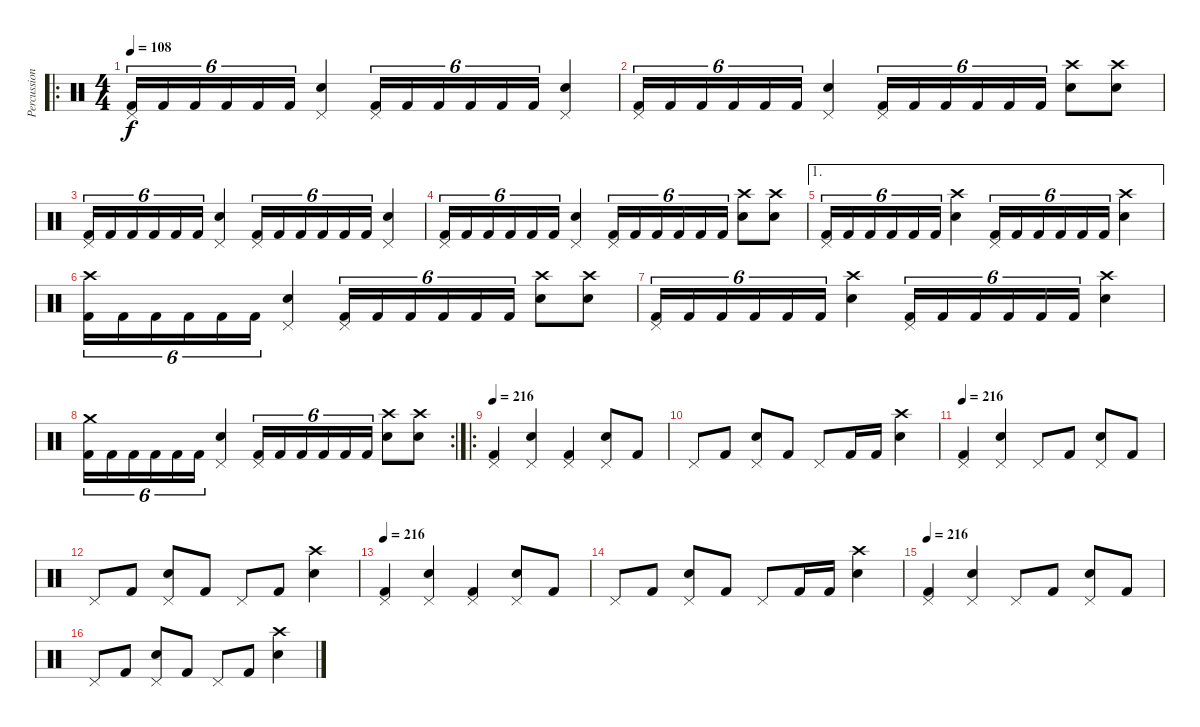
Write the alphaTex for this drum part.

\track ("Percussions" "Percussion") {instrument percussion}
\staff {score}
\articulation defaults
\ro
\ts (4 4)
\tempo 108
\clef neutral
\ks c
("Pedal Hi-Hat (hit)" "Kick (hit) 2").16{tu (6 4) dy f} "Kick (hit) 2".16{tu (6 4)} "Kick (hit) 2".16{tu (6 4)} "Kick (hit) 2".16{tu (6 4)} "Kick (hit) 2".16{tu (6 4)} "Kick (hit) 2".16{tu (6 4)} ("Pedal Hi-Hat (hit)" "Electric Snare (hit)").4 ("Pedal Hi-Hat (hit)" "Kick (hit) 2").16{tu (6 4)} "Kick (hit) 2".16{tu (6 4)} "Kick (hit) 2".16{tu (6 4)} "Kick (hit) 2".16{tu (6 4)} "Kick (hit) 2".16{tu (6 4)} "Kick (hit) 2".16{tu (6 4)} ("Pedal Hi-Hat (hit)" "Electric Snare (hit)").4 |
("Pedal Hi-Hat (hit)" "Kick (hit) 2").16{tu (6 4)} "Kick (hit) 2".16{tu (6 4)} "Kick (hit) 2".16{tu (6 4)} "Kick (hit) 2".16{tu (6 4)} "Kick (hit) 2".16{tu (6 4)} "Kick (hit) 2".16{tu (6 4)} ("Pedal Hi-Hat (hit)" "Electric Snare (hit)").4 ("Pedal Hi-Hat (hit)" "Kick (hit) 2").16{tu (6 4)} "Kick (hit) 2".16{tu (6 4)} "Kick (hit) 2".16{tu (6 4)} "Kick (hit) 2".16{tu (6 4)} "Kick (hit) 2".16{tu (6 4)} "Kick (hit) 2".16{tu (6 4)} ("Crash high (hit)" "Electric Snare (hit)").8 ("Crash high (hit)" "Electric Snare (hit)").8 |
("Pedal Hi-Hat (hit)" "Kick (hit) 2").16{tu (6 4)} "Kick (hit) 2".16{tu (6 4)} "Kick (hit) 2".16{tu (6 4)} "Kick (hit) 2".16{tu (6 4)} "Kick (hit) 2".16{tu (6 4)} "Kick (hit) 2".16{tu (6 4)} ("Pedal Hi-Hat (hit)" "Electric Snare (hit)").4 ("Pedal Hi-Hat (hit)" "Kick (hit) 2").16{tu (6 4)} "Kick (hit) 2".16{tu (6 4)} "Kick (hit) 2".16{tu (6 4)} "Kick (hit) 2".16{tu (6 4)} "Kick (hit) 2".16{tu (6 4)} "Kick (hit) 2".16{tu (6 4)} ("Pedal Hi-Hat (hit)" "Electric Snare (hit)").4 |
("Pedal Hi-Hat (hit)" "Kick (hit) 2").16{tu (6 4)} "Kick (hit) 2".16{tu (6 4)} "Kick (hit) 2".16{tu (6 4)} "Kick (hit) 2".16{tu (6 4)} "Kick (hit) 2".16{tu (6 4)} "Kick (hit) 2".16{tu (6 4)} ("Pedal Hi-Hat (hit)" "Electric Snare (hit)").4 ("Pedal Hi-Hat (hit)" "Kick (hit) 2").16{tu (6 4)} "Kick (hit) 2".16{tu (6 4)} "Kick (hit) 2".16{tu (6 4)} "Kick (hit) 2".16{tu (6 4)} "Kick (hit) 2".16{tu (6 4)} "Kick (hit) 2".16{tu (6 4)} ("Crash high (hit)" "Electric Snare (hit)").8 ("Crash high (hit)" "Electric Snare (hit)").8 |
\ae 1
("Pedal Hi-Hat (hit)" "Kick (hit) 2").16{tu (6 4)} "Kick (hit) 2".16{tu (6 4)} "Kick (hit) 2".16{tu (6 4)} "Kick (hit) 2".16{tu (6 4)} "Kick (hit) 2".16{tu (6 4)} "Kick (hit) 2".16{tu (6 4)} ("Crash high (hit)" "Electric Snare (hit)").4 ("Pedal Hi-Hat (hit)" "Kick (hit) 2").16{tu (6 4)} "Kick (hit) 2".16{tu (6 4)} "Kick (hit) 2".16{tu (6 4)} "Kick (hit) 2".16{tu (6 4)} "Kick (hit) 2".16{tu (6 4)} "Kick (hit) 2".16{tu (6 4)} ("Crash high (hit)" "Electric Snare (hit)").4 |
("Crash high (hit)" "Kick (hit) 2").16{tu (6 4)} "Kick (hit) 2".16{tu (6 4)} "Kick (hit) 2".16{tu (6 4)} "Kick (hit) 2".16{tu (6 4)} "Kick (hit) 2".16{tu (6 4)} "Kick (hit) 2".16{tu (6 4)} ("Pedal Hi-Hat (hit)" "Electric Snare (hit)").4 ("Pedal Hi-Hat (hit)" "Kick (hit) 2").16{tu (6 4)} "Kick (hit) 2".16{tu (6 4)} "Kick (hit) 2".16{tu (6 4)} "Kick (hit) 2".16{tu (6 4)} "Kick (hit) 2".16{tu (6 4)} "Kick (hit) 2".16{tu (6 4)} ("Crash high (hit)" "Electric Snare (hit)").8 ("Crash high (hit)" "Electric Snare (hit)").8 |
("Pedal Hi-Hat (hit)" "Kick (hit) 2").16{tu (6 4)} "Kick (hit) 2".16{tu (6 4)} "Kick (hit) 2".16{tu (6 4)} "Kick (hit) 2".16{tu (6 4)} "Kick (hit) 2".16{tu (6 4)} "Kick (hit) 2".16{tu (6 4)} ("Crash high (hit)" "Electric Snare (hit)").4 ("Pedal Hi-Hat (hit)" "Kick (hit) 2").16{tu (6 4)} "Kick (hit) 2".16{tu (6 4)} "Kick (hit) 2".16{tu (6 4)} "Kick (hit) 2".16{tu (6 4)} "Kick (hit) 2".16{tu (6 4)} "Kick (hit) 2".16{tu (6 4)} ("Crash high (hit)" "Electric Snare (hit)").4 |
\rc 2
("Crash medium (hit)" "Kick (hit) 2").16{tu (6 4)} "Kick (hit) 2".16{tu (6 4)} "Kick (hit) 2".16{tu (6 4)} "Kick (hit) 2".16{tu (6 4)} "Kick (hit) 2".16{tu (6 4)} "Kick (hit) 2".16{tu (6 4)} ("Pedal Hi-Hat (hit)" "Electric Snare (hit)").4 ("Pedal Hi-Hat (hit)" "Kick (hit) 2").16{tu (6 4)} "Kick (hit) 2".16{tu (6 4)} "Kick (hit) 2".16{tu (6 4)} "Kick (hit) 2".16{tu (6 4)} "Kick (hit) 2".16{tu (6 4)} "Kick (hit) 2".16{tu (6 4)} ("Crash high (hit)" "Electric Snare (hit)").8 ("Crash high (hit)" "Electric Snare (hit)").8 |
\ro
\tempo 216
("Pedal Hi-Hat (hit)" "Kick (hit) 2").4 ("Pedal Hi-Hat (hit)" "Electric Snare (hit)").4 ("Pedal Hi-Hat (hit)" "Kick (hit) 2").4 ("Pedal Hi-Hat (hit)" "Electric Snare (hit)").8 "Kick (hit) 2".8 |
"Pedal Hi-Hat (hit)".8 "Kick (hit) 2".8 ("Pedal Hi-Hat (hit)" "Electric Snare (hit)").8 "Kick (hit) 2".8 "Pedal Hi-Hat (hit)".8 "Kick (hit) 2".16 "Kick (hit) 2".16 ("Crash high (hit)" "Electric Snare (hit)").4 |
\tempo 216
("Pedal Hi-Hat (hit)" "Kick (hit) 2").4 ("Pedal Hi-Hat (hit)" "Electric Snare (hit)").4 "Pedal Hi-Hat (hit)".8 "Kick (hit) 2".8 ("Pedal Hi-Hat (hit)" "Electric Snare (hit)").8 "Kick (hit) 2".8 |
"Pedal Hi-Hat (hit)".8 "Kick (hit) 2".8 ("Pedal Hi-Hat (hit)" "Electric Snare (hit)").8 "Kick (hit) 2".8 "Pedal Hi-Hat (hit)".8 "Kick (hit) 2".8 ("Crash high (hit)" "Electric Snare (hit)").4 |
\tempo 216
("Pedal Hi-Hat (hit)" "Kick (hit) 2").4 ("Pedal Hi-Hat (hit)" "Electric Snare (hit)").4 ("Pedal Hi-Hat (hit)" "Kick (hit) 2").4 ("Pedal Hi-Hat (hit)" "Electric Snare (hit)").8 "Kick (hit) 2".8 |
"Pedal Hi-Hat (hit)".8 "Kick (hit) 2".8 ("Pedal Hi-Hat (hit)" "Electric Snare (hit)").8 "Kick (hit) 2".8 "Pedal Hi-Hat (hit)".8 "Kick (hit) 2".16 "Kick (hit) 2".16 ("Crash high (hit)" "Electric Snare (hit)").4 |
\tempo 216
("Pedal Hi-Hat (hit)" "Kick (hit) 2").4 ("Pedal Hi-Hat (hit)" "Electric Snare (hit)").4 "Pedal Hi-Hat (hit)".8 "Kick (hit) 2".8 ("Pedal Hi-Hat (hit)" "Electric Snare (hit)").8 "Kick (hit) 2".8 |
"Pedal Hi-Hat (hit)".8 "Kick (hit) 2".8 ("Pedal Hi-Hat (hit)" "Electric Snare (hit)").8 "Kick (hit) 2".8 "Pedal Hi-Hat (hit)".8 "Kick (hit) 2".8 ("Crash high (hit)" "Electric Snare (hit)").4
